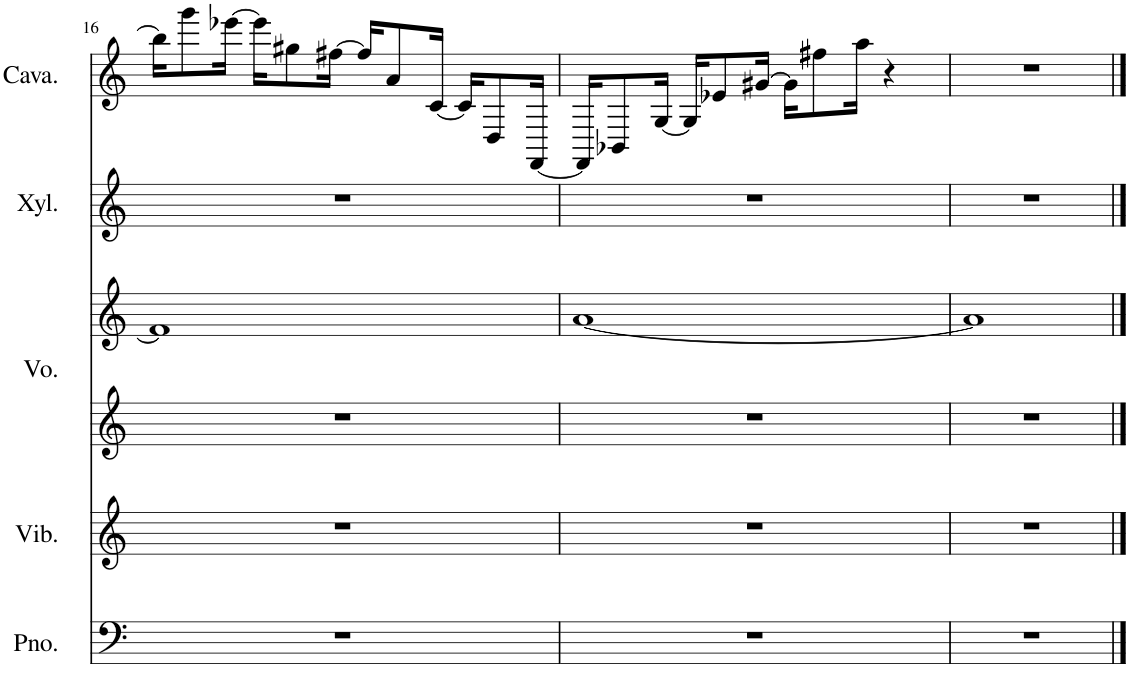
**kern	**kern	**kern	**kern	**kern	**kern
*part5	*part4	*part3	*part3	*part2	*part1
*staff6	*staff5	*staff4	*staff3	*staff2	*staff1
*I"Piano	*I"Vibraphone	*I"Voice	*	*I"Xylophone	*I"Cavaquinho, untitled
*I'Pno.	*I'Vib.	*I'Vo.	*	*I'Xyl.	*I'Cava.
!!LO:PB:g=z
*clefF4	*clefG2	*clefG2	*clefG2	*clefG2	*clefG2
*	*	*	*	*Trd-7c-12	*
*k[]	*k[]	*k[]	*k[]	*k[]	*k[]
*M4/4	*M4/4	*M4/4	*M4/4	*M4/4	*M4/4
=16	=16	=16	=16	=16	=16
1r	1r	1r	1f#]	1r	16bb-\KL]
.	.	.	.	.	8ggg\
.	.	.	.	.	[16eee-X\Jk
.	.	.	.	.	16eee-\KL]
.	.	.	.	.	8gg#X\
.	.	.	.	.	[16ff#X\Jk
.	.	.	.	.	16ff#/KL]
.	.	.	.	.	8a/
.	.	.	.	.	[16c/Jk
.	.	.	.	.	16c/KL]
.	.	.	.	.	8D/
.	.	.	.	.	[16FF/Jk
=17	=17	=17	=17	=17	=17
1r	1r	1r	[1a	1r	16FF/KL]
.	.	.	.	.	8BB-X/
.	.	.	.	.	[16G/Jk
.	.	.	.	.	16G/KL]
.	.	.	.	.	8e-X/
.	.	.	.	.	[16g#X/Jk
.	.	.	.	.	16g#\KL]
.	.	.	.	.	8ff#X\
.	.	.	.	.	16aa\Jk
.	.	.	.	.	4r
=18	=18	=18	=18	=18	=18
1r	1r	1r	1a]	1r	1r
==	==	==	==	==	==
*-	*-	*-	*-	*-	*-
